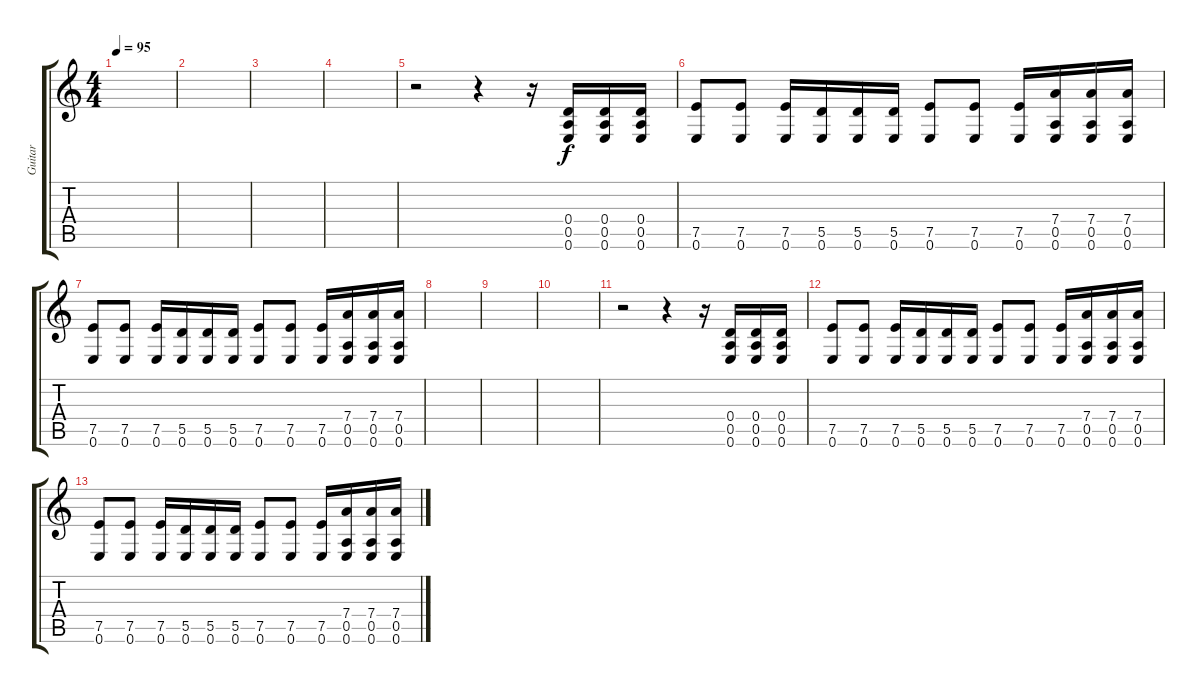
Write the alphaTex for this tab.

\track ("Guitar" "Guitar") {instrument distortionguitar}
\staff {score tabs}
\tuning (E4 B3 G3 D3 A2 E2) {hide}
\ts (4 4)
\tempo 95
\clef g2
\ks c
|
|
|
|
r.2 r.4 r.16 (0.4 0.5 0.6).16 (0.4 0.5 0.6).16 (0.4 0.5 0.6).16 |
(7.5 0.6).8 (7.5 0.6).8 (7.5 0.6).16 (5.5 0.6).16 (5.5 0.6).16 (5.5 0.6).16 (7.5 0.6).8 (7.5 0.6).8 (7.5 0.6).16 (7.4 0.5 0.6).16 (7.4 0.5 0.6).16 (7.4 0.5 0.6).16 |
(7.5 0.6).8 (7.5 0.6).8 (7.5 0.6).16 (5.5 0.6).16 (5.5 0.6).16 (5.5 0.6).16 (7.5 0.6).8 (7.5 0.6).8 (7.5 0.6).16 (7.4 0.5 0.6).16 (7.4 0.5 0.6).16 (7.4 0.5 0.6).16 |
|
|
|
r.2 r.4 r.16 (0.4 0.5 0.6).16 (0.4 0.5 0.6).16 (0.4 0.5 0.6).16 |
(7.5 0.6).8 (7.5 0.6).8 (7.5 0.6).16 (5.5 0.6).16 (5.5 0.6).16 (5.5 0.6).16 (7.5 0.6).8 (7.5 0.6).8 (7.5 0.6).16 (7.4 0.5 0.6).16 (7.4 0.5 0.6).16 (7.4 0.5 0.6).16 |
(7.5 0.6).8 (7.5 0.6).8 (7.5 0.6).16 (5.5 0.6).16 (5.5 0.6).16 (5.5 0.6).16 (7.5 0.6).8 (7.5 0.6).8 (7.5 0.6).16 (7.4 0.5 0.6).16 (7.4 0.5 0.6).16 (7.4 0.5 0.6).16
